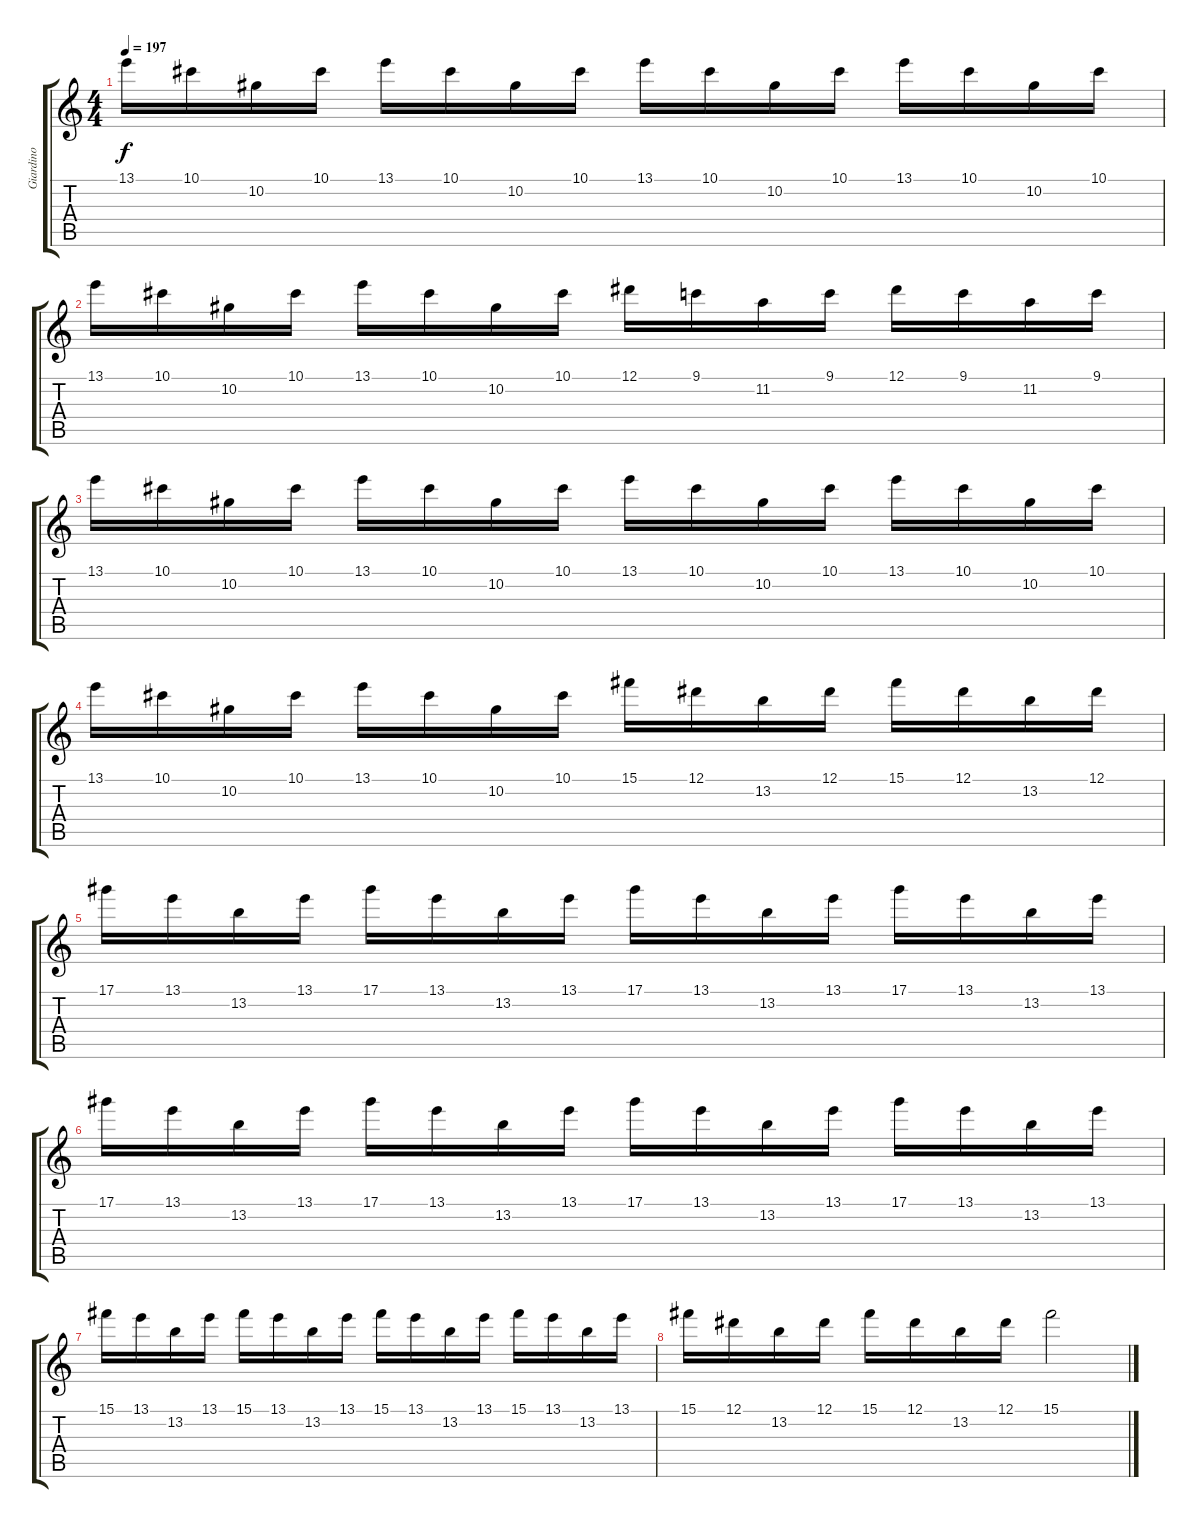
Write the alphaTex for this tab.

\track ("Giardino" "Giardino") {instrument overdrivenguitar}
\staff {score tabs}
\tuning (Eb4 Bb3 Gb3 Db3 Ab2 Eb2) {hide}
\ts (4 4)
\tempo 197
\clef g2
\ks c
13.1.16{dy f} 10.1.16 10.2.16 10.1.16 13.1.16 10.1.16 10.2.16 10.1.16 13.1.16 10.1.16 10.2.16 10.1.16 13.1.16 10.1.16 10.2.16 10.1.16 |
13.1.16 10.1.16 10.2.16 10.1.16 13.1.16 10.1.16 10.2.16 10.1.16 12.1.16 9.1.16 11.2.16 9.1.16 12.1.16 9.1.16 11.2.16 9.1.16 |
13.1.16 10.1.16 10.2.16 10.1.16 13.1.16 10.1.16 10.2.16 10.1.16 13.1.16 10.1.16 10.2.16 10.1.16 13.1.16 10.1.16 10.2.16 10.1.16 |
13.1.16 10.1.16 10.2.16 10.1.16 13.1.16 10.1.16 10.2.16 10.1.16 15.1.16 12.1.16 13.2.16 12.1.16 15.1.16 12.1.16 13.2.16 12.1.16 |
17.1.16 13.1.16 13.2.16 13.1.16 17.1.16 13.1.16 13.2.16 13.1.16 17.1.16 13.1.16 13.2.16 13.1.16 17.1.16 13.1.16 13.2.16 13.1.16 |
17.1.16 13.1.16 13.2.16 13.1.16 17.1.16 13.1.16 13.2.16 13.1.16 17.1.16 13.1.16 13.2.16 13.1.16 17.1.16 13.1.16 13.2.16 13.1.16 |
15.1.16 13.1.16 13.2.16 13.1.16 15.1.16 13.1.16 13.2.16 13.1.16 15.1.16 13.1.16 13.2.16 13.1.16 15.1.16 13.1.16 13.2.16 13.1.16 |
15.1.16 12.1.16 13.2.16 12.1.16 15.1.16 12.1.16 13.2.16 12.1.16 15.1.2
